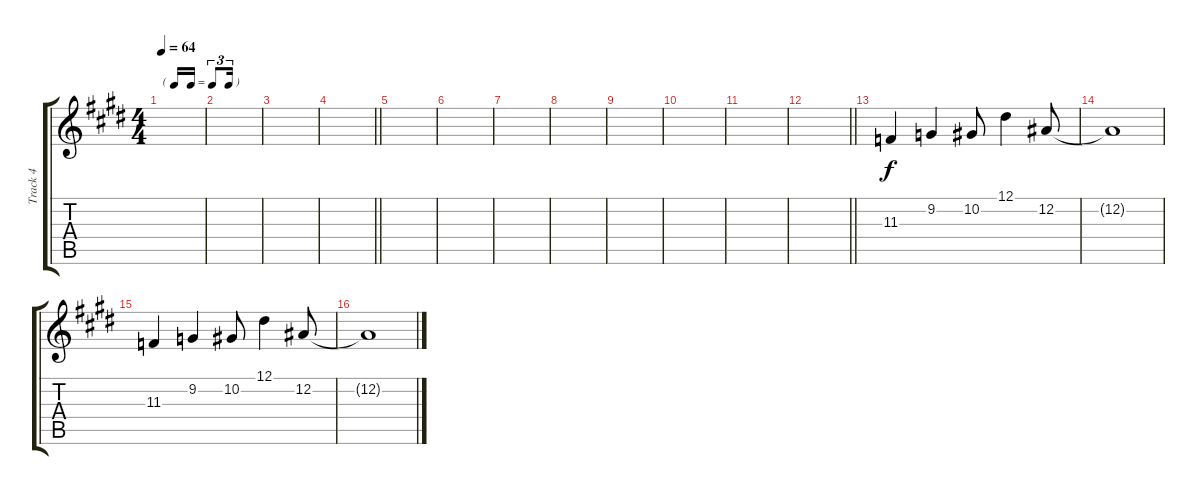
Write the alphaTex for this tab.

\track ("Track 4" "Track 4") {instrument acousticgrandpiano}
\staff {score tabs}
\tuning (Eb4 Bb3 Gb3 Db3 Ab2 Eb2) {hide}
\ts (4 4)
\tf triplet16th
\tempo 64
\clef g2
\ks e
|
|
|
\barLineRight lightlight
|
|
|
|
|
|
|
|
\barLineRight lightlight
|
11.3.4 9.2.4 10.2.8 12.1.4 12.2.8 |
12.2{t}.1 |
11.3.4 9.2.4 10.2.8 12.1.4 12.2.8 |
12.2{t}.1
